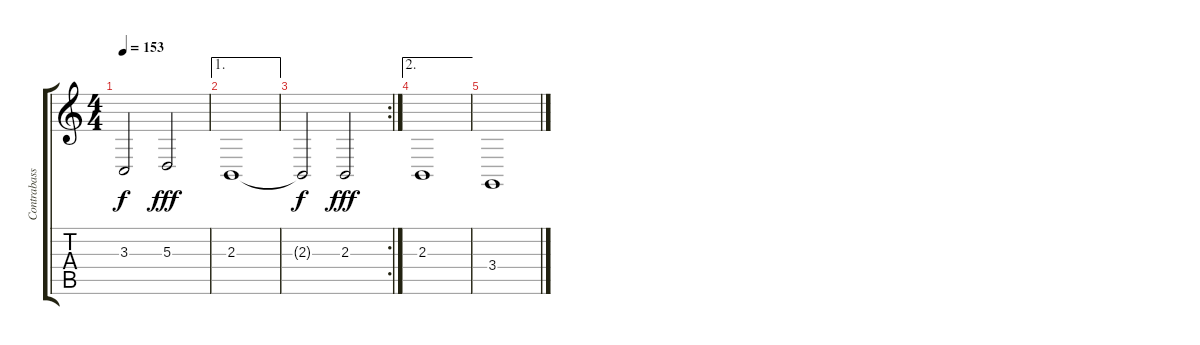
\track ("Contrabass" "Contrabass") {instrument contrabass}
\staff {score tabs}
\tuning (G2 D2 A1 E1 B0 E2) {hide}
\ts (4 4)
\tempo 153
\clef g2
\ks c
3.3{t}.2{dy f} 5.3.2{dy fff} |
\ae 1
2.3.1 |
\rc 2
2.3{t}.2{dy f} 2.3.2{dy fff} |
\ae 2
2.3.1 |
3.4.1
